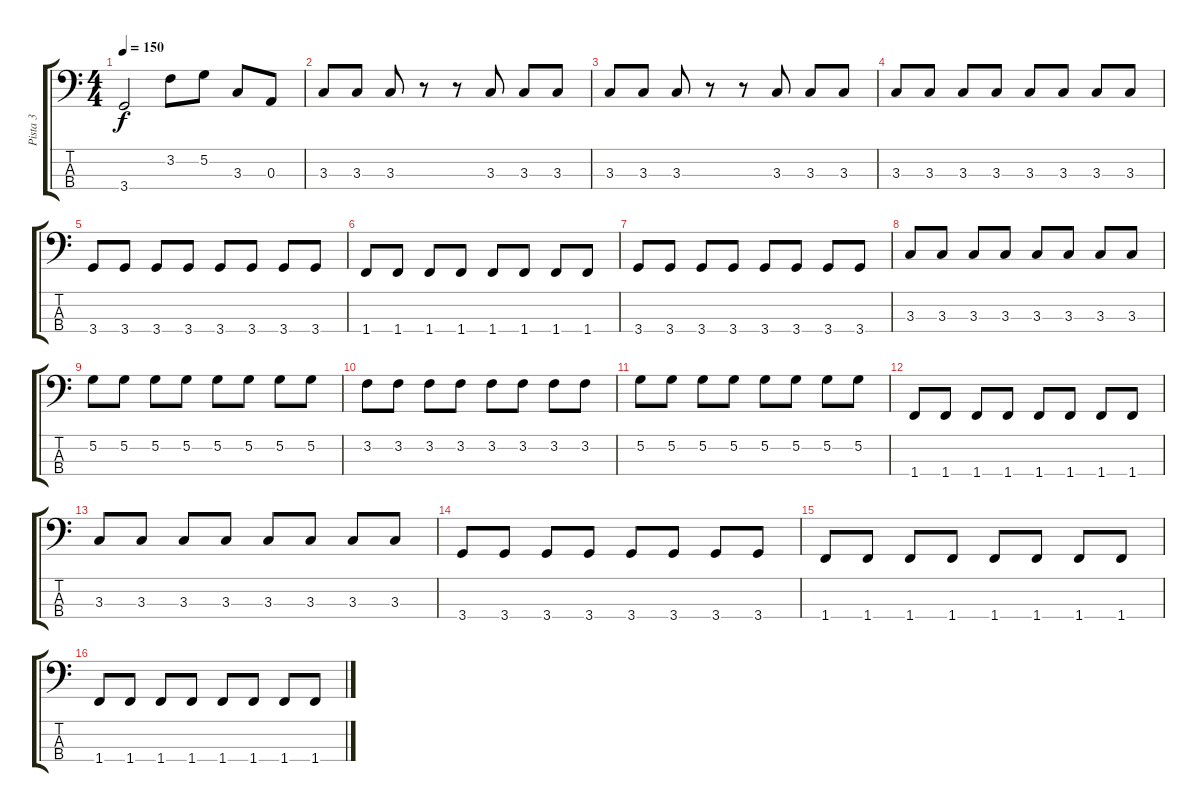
\track ("Pista 3" "Pista 3") {instrument electricbasspick}
\staff {score tabs}
\tuning (G2 D2 A1 E1) {hide}
\ts (4 4)
\tempo 150
\clef f4
\ks c
3.4.2{dy f} 3.2.8 5.2.8 3.3.8 0.3.8 |
3.3.8 3.3.8 3.3.8 r.8 r.8 3.3.8 3.3.8 3.3.8 |
3.3.8 3.3.8 3.3.8 r.8 r.8 3.3.8 3.3.8 3.3.8 |
3.3.8 3.3.8 3.3.8 3.3.8 3.3.8 3.3.8 3.3.8 3.3.8 |
3.4.8 3.4.8 3.4.8 3.4.8 3.4.8 3.4.8 3.4.8 3.4.8 |
1.4.8 1.4.8 1.4.8 1.4.8 1.4.8 1.4.8 1.4.8 1.4.8 |
3.4.8 3.4.8 3.4.8 3.4.8 3.4.8 3.4.8 3.4.8 3.4.8 |
3.3.8 3.3.8 3.3.8 3.3.8 3.3.8 3.3.8 3.3.8 3.3.8 |
5.2.8 5.2.8 5.2.8 5.2.8 5.2.8 5.2.8 5.2.8 5.2.8 |
3.2.8 3.2.8 3.2.8 3.2.8 3.2.8 3.2.8 3.2.8 3.2.8 |
5.2.8 5.2.8 5.2.8 5.2.8 5.2.8 5.2.8 5.2.8 5.2.8 |
1.4.8 1.4.8 1.4.8 1.4.8 1.4.8 1.4.8 1.4.8 1.4.8 |
3.3.8 3.3.8 3.3.8 3.3.8 3.3.8 3.3.8 3.3.8 3.3.8 |
3.4.8 3.4.8 3.4.8 3.4.8 3.4.8 3.4.8 3.4.8 3.4.8 |
1.4.8 1.4.8 1.4.8 1.4.8 1.4.8 1.4.8 1.4.8 1.4.8 |
1.4.8 1.4.8 1.4.8 1.4.8 1.4.8 1.4.8 1.4.8 1.4.8
